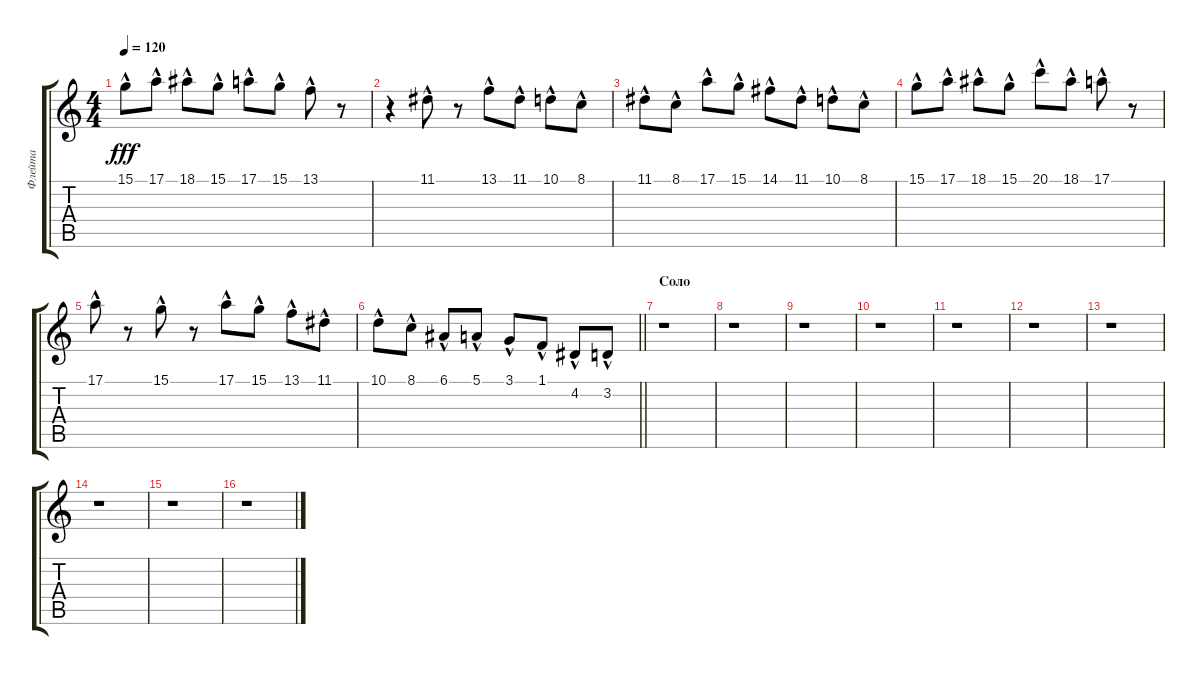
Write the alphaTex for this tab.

\track ("Флейта" "Флейта") {instrument flute}
\staff {score tabs}
\tuning (E4 B3 G3 D3 A2 E2) {hide}
\ts (4 4)
\tempo 120
\clef g2
\ks c
15.1{hac}.8{dy fff} 17.1{hac}.8 18.1{hac}.8 15.1{hac}.8 17.1{hac}.8 15.1{hac}.8 13.1{hac}.8 r.8 |
r.4 11.1{hac}.8 r.8 13.1{hac}.8 11.1{hac}.8 10.1{hac}.8 8.1{hac}.8 |
11.1{hac}.8 8.1{hac}.8 17.1{hac}.8 15.1{hac}.8 14.1{hac}.8 11.1{hac}.8 10.1{hac}.8 8.1{hac}.8 |
15.1{hac}.8 17.1{hac}.8 18.1{hac}.8 15.1{hac}.8 20.1{hac}.8 18.1{hac}.8 17.1{hac}.8 r.8 |
17.1{hac}.8 r.8 15.1{hac}.8 r.8 17.1{hac}.8 15.1{hac}.8 13.1{hac}.8 11.1{hac}.8 |
\barLineRight lightlight
10.1{hac}.8 8.1{hac}.8 6.1{hac}.8 5.1{hac}.8 3.1{hac}.8 1.1{hac}.8 4.2{hac}.8 3.2{hac}.8 |
\section ("" "Соло")
r.1 |
r.1 |
r.1 |
r.1 |
r.1 |
r.1 |
r.1 |
r.1 |
r.1 |
r.1
